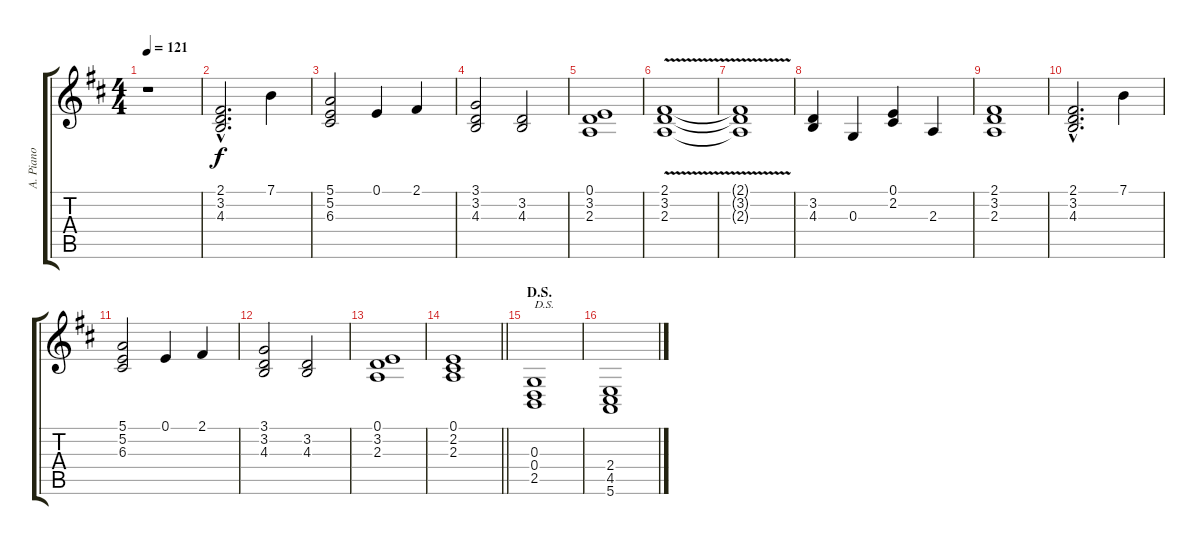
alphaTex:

\track ("A. Piano" "A. Piano") {instrument acousticgrandpiano}
\staff {score tabs}
\tuning (E4 B3 G3 D3 A2 E2) {hide}
\ts (4 4)
\tempo 121
\clef g2
\ks d
r.1{dy f} |
(2.1{hac} 3.2{hac} 4.3{hac}).2{d} 7.1.4 |
(5.1 5.2 6.3).2 0.1.4 2.1.4 |
(3.1 3.2 4.3).2 (3.2 4.3).2 |
(0.1 3.2 2.3).1 |
(2.1 3.2 2.3{v}).1 |
(2.1{t} 3.2{t} 2.3{t}).1 |
(3.2 4.3).4 0.3.4 (0.1 2.2).4 2.3.4 |
(2.1 3.2 2.3).1 |
(2.1{hac} 3.2{hac} 4.3{hac}).2{d} 7.1.4 |
(5.1 5.2 6.3).2 0.1.4 2.1.4 |
(3.1 3.2 4.3).2 (3.2 4.3).2 |
(0.1 3.2 2.3).1 |
\barLineRight lightlight
(0.1 2.2 2.3).1 |
\section ("" "D.S.")
(0.3 0.4 2.5).1{txt "D.S."} |
(2.4 4.5 5.6).1
